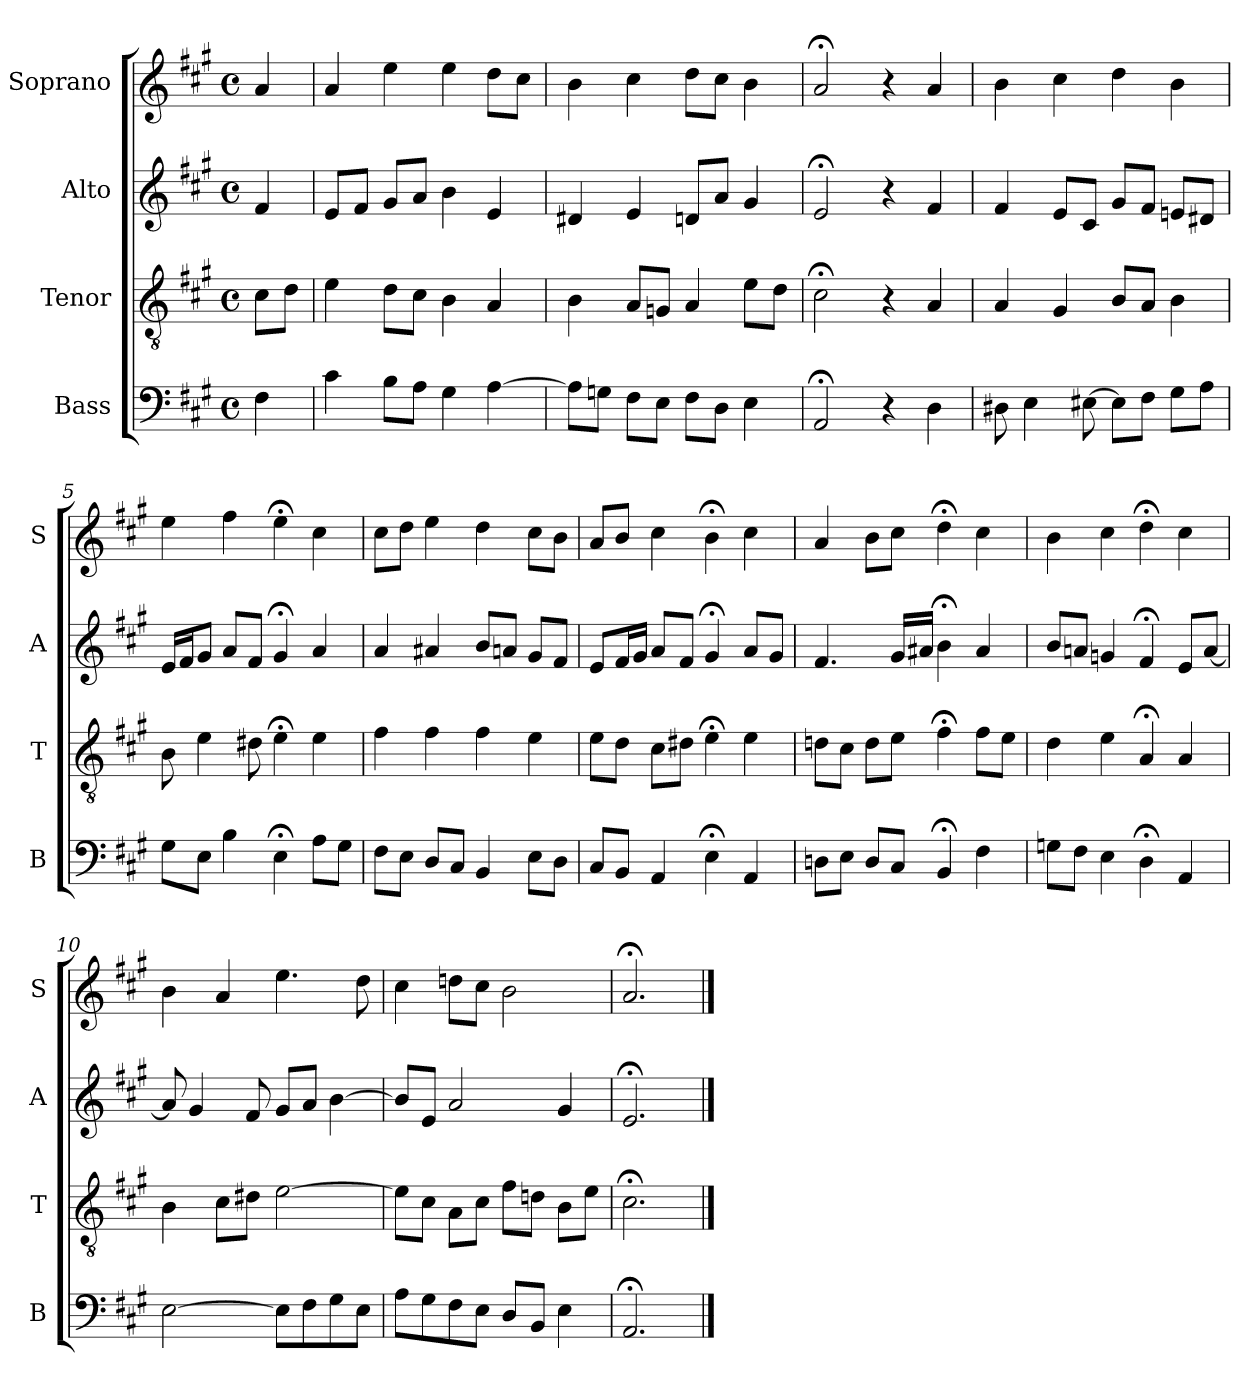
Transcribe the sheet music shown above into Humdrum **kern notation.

**kern	**kern	**kern	**kern
*part4	*part3	*part2	*part1
*staff4	*staff3	*staff2	*staff1
*I"Bass	*I"Tenor	*I"Alto	*I"Soprano
*I'B	*I'T	*I'A	*I'S
*clefF4	*clefGv2	*clefG2	*clefG2
*k[f#c#g#]	*k[f#c#g#]	*k[f#c#g#]	*k[f#c#g#]
*A:	*A:	*A:	*A:
*M4/4	*M4/4	*M4/4	*M4/4
*met(c)	*met(c)	*met(c)	*met(c)
*MM100	*MM100	*MM100	*MM100
=	=	=	=
4F#	8c#L	4f#	4a
.	8dJ	.	.
=1	=1	=1	=1
4c#	4e	8eL	4a
.	.	8f#J	.
8BL	8dL	8g#L	4ee
8AJ	8c#J	8aJ	.
4G#	4B	4b	4ee
[4A	4A	4e	8ddL
.	.	.	8cc#J
=2	=2	=2	=2
8AL]	4B	4d#X	4b
8GnJ	.	.	.
8F#L	8AL	4e	4cc#
8EJ	8GnJ	.	.
8F#L	4Ai	8dnL	8ddL
8DiJ	.	8aJ	8cc#J
4Ei	8eiL	4g#	4b
.	8dJ	.	.
=3	=3	=3	=3
2AA;<	2c#;<	2e;<	2a;<
4r	4r	4r	4r
4D	4A	4f#	4a
=4	=4	=4	=4
8D#X	4A	4f#	4b
4E	.	.	.
.	4G#	8eL	4cc#
[8E#X	.	8c#J	.
8E#L]	8BL	8g#L	4dd
8F#J	8AJ	8f#J	.
8G#L	4B	8enL	4bi
8AJ	.	8d#XiJ	.
=5	=5	=5	=5
8G#L	8B	16eiLL	4eei
.	.	16f#J	.
8EJ	4e	8g#J	.
4B	.	8aL	4ff#
.	8d#X	8f#J	.
4E;<	4e;<	4g#;<	4ee;<
8AL	4e	4a	4cc#
8G#J	.	.	.
=6	=6	=6	=6
8F#L	4f#	4a	8cc#L
8EJ	.	.	8ddJ
8DL	4f#	4a#X	4ee
8C#J	.	.	.
4BB	4f#	8bL	4dd
.	.	8anJ	.
8EL	4e	8g#L	8cc#L
8DJ	.	8f#J	8bJ
=7	=7	=7	=7
8C#L	8eL	8eL	8aL
8BBJ	8dJ	16f#L	8bJ
.	.	16g#JJ	.
4AA	8c#L	8aL	4cc#
.	8d#XJ	8f#J	.
4E;<	4e;<	4g#;<	4b;<
4AA	4e	8aL	4cc#
.	.	8g#J	.
=8	=8	=8	=8
8DnL	8dnL	4.f#	4a
8EJ	8c#J	.	.
8DL	8dL	.	8bL
8C#J	8eJ	16g#LL	8cc#J
.	.	16a#XJJ	.
4BB;<	4f#;<	4b;<	4dd;<
4F#	8f#L	4a#	4cc#
.	8eJ	.	.
=9	=9	=9	=9
8GnL	4d	8bL	4b
8F#J	.	8anJ	.
4E	4e	4gn	4cc#
4D;<	4A;<	4f#;<	4dd;<
4AA	4A	8eL	4cc#
.	.	[8aJ	.
=10	=10	=10	=10
[2E	4B	8a]	4b
.	.	4g#	.
.	8c#L	.	4ai
.	8d#XiJ	8f#	.
8EL]	[2ei	8g#L	4.eei
8F#	.	8aJ	.
8G#	.	[4b	.
8EJ	.	.	8dd
=11	=11	=11	=11
8AL	8eiL]	8bL]	4cc#
8G#	8c#J	8eJ	.
8F#	8AL	2a	8ddnL
8EJ	8c#J	.	8cc#J
8DL	8f#L	.	2b
8BBJ	8dnJ	.	.
4E	8BL	4g#	.
.	8eJ	.	.
=12	=12	=12	=12
2.AA;<	2.c#;<	2.e;<	2.a;<
==	==	==	==
*-	*-	*-	*-
